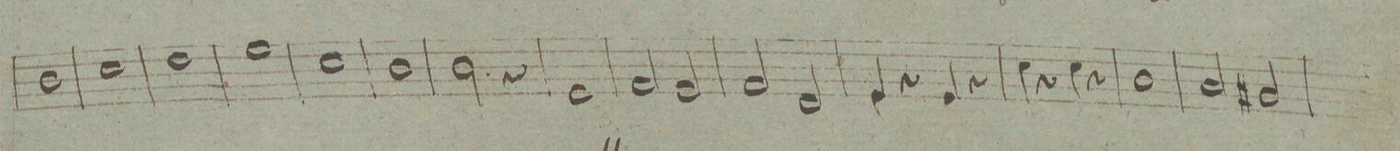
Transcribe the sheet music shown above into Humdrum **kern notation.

**kern	**dynam
*I"Clarinetto 2do in C.	*
*clefG2	*
*k[]	*
*met(c|)	*
*M2/2	*
1b	.
=20	=20
1cc	.
=21	=21
1dd	.
=22	=22
1ee	.
=23	=23
1cc	.
=24	=24
1b	.
=25	=25
2.b\	.
4r	.
=26	=26
1e	.
=27	=27
2f/	.
2e/	.
=28	=28
2f/	.
2d/	.
=29	=29
4e/	.
4r	.
4e/	.
4r	.
=30	=30
4cc\	.
4r	.
4cc\	.
4r	.
=31	=31
1b	.
=32	=32
2a/	.
2g#X/	.
=33	=33
*-	*-
